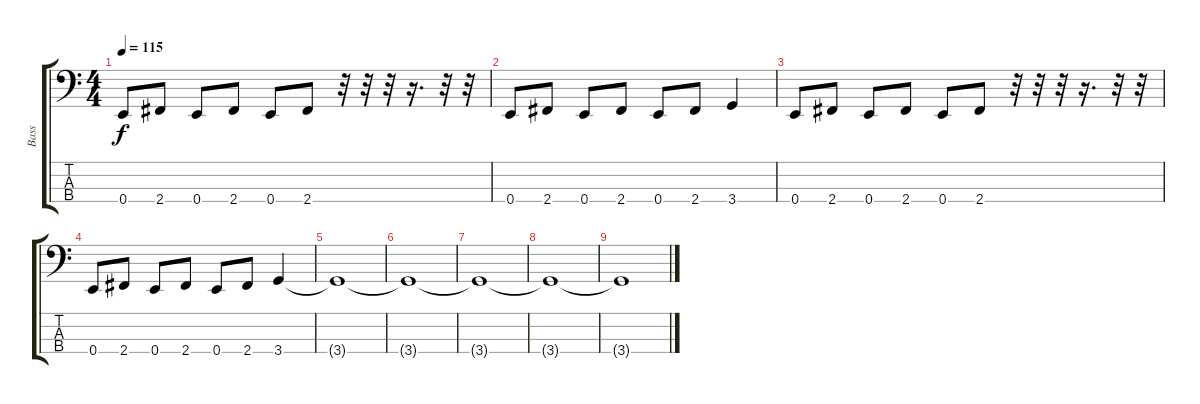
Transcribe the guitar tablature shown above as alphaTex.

\track ("Bass" "Bass") {instrument electricbassfinger}
\staff {score tabs}
\tuning (G2 D2 A1 E1) {hide}
\ts (4 4)
\tempo 115
\clef f4
\ks c
0.4.8{dy f} 2.4.8 0.4.8 2.4.8 0.4.8 2.4.8 r.32 r.32 r.32 r.16{d} r.32 r.32 |
0.4.8 2.4.8 0.4.8 2.4.8 0.4.8 2.4.8 3.4.4 |
0.4.8 2.4.8 0.4.8 2.4.8 0.4.8 2.4.8 r.32 r.32 r.32 r.16{d} r.32 r.32 |
0.4.8 2.4.8 0.4.8 2.4.8 0.4.8 2.4.8 3.4.4 |
3.4{t}.1 |
3.4{t}.1 |
3.4{t}.1 |
3.4{t}.1 |
3.4{t}.1
